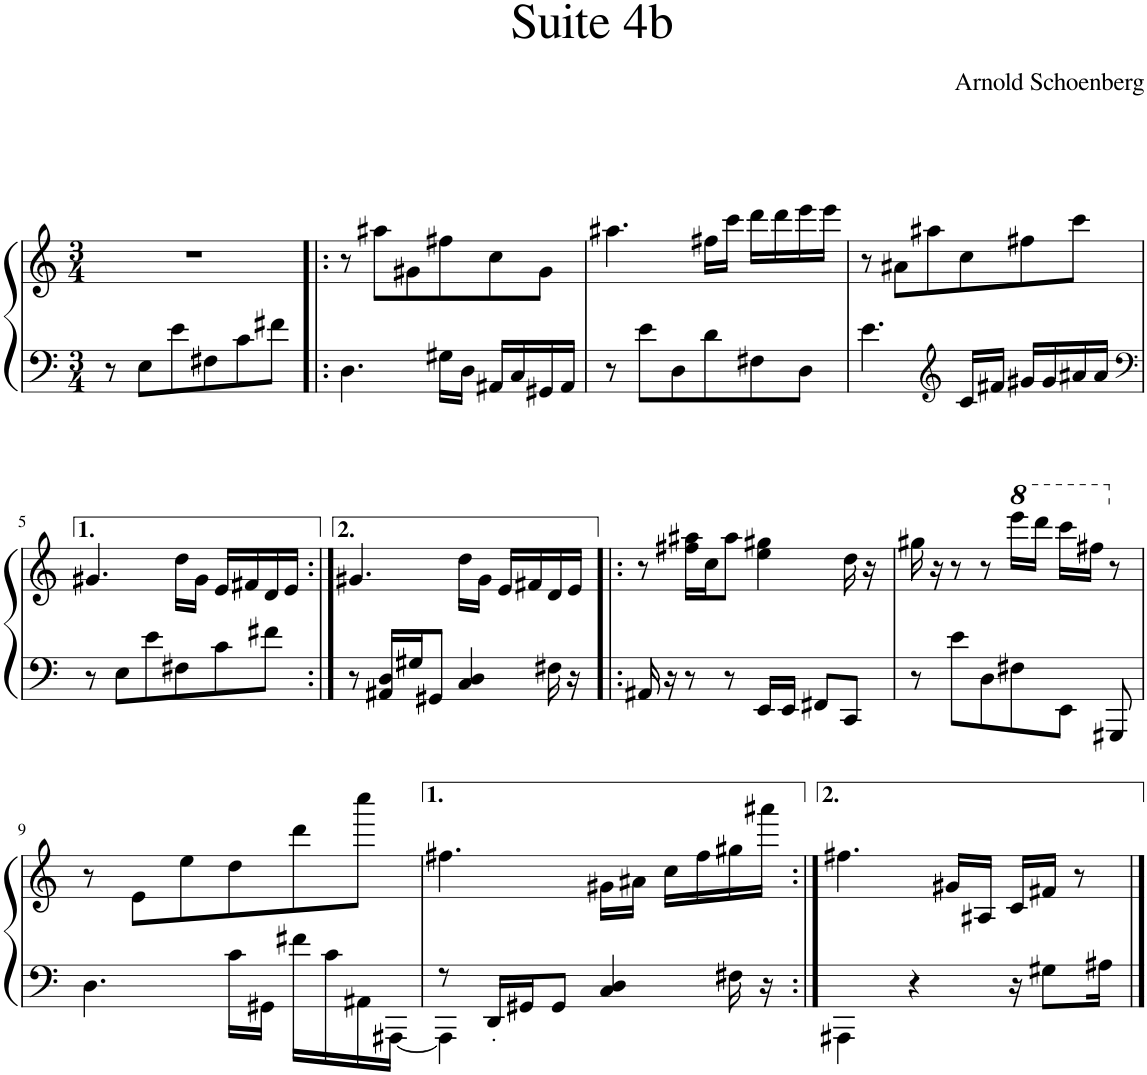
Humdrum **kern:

**kern	**text	**kern
*part1	*part1	*part1
*staff2	*staff2	*staff1
*I"Piano	*	*
*I'Pno.	*	*
*clefF4	*	*clefG2
*k[]	*	*k[]
*M3/4	*	*M3/4
=1	=1	=1
8r	.	2.r
8E\L	.	.
8e\	.	.
8F#X\	.	.
8c\	.	.
8f#X\J	.	.
=2!|:	=2!|:	=2!|:
4.D\	.	8r
.	.	8aa#X\L
.	.	8g#X\
16G#X\LL	.	8ff#X\
16D\JJ	.	.
16AA#X/LL	.	8cc\
16C/	.	.
16GG#X/	.	8g#\J
16AA#/JJ	.	.
=3	=3	=3
8r	.	4.aa#X\
8e\L	.	.
8D\	.	.
8d\	.	16ff#X\LL
.	.	16ccc\JJ
8F#X\	.	16ddd\LL
.	.	16ddd\
8D\J	.	16eee\
.	.	16eee\JJ
=4	=4	=4
4.e\	.	8r
.	.	8a#X\L
.	.	8aa#X\
*clefG2	*	*
16c/LL	.	8cc\
16f#X/JJ	.	.
16g#X/LL	.	8ff#X\
16g#/	.	.
16a#X/	.	8ccc\J
16a#/JJ	.	.
!!LO:LB:g=z
=5	=5	=5
*clefF4	*	*
8r	.	4.g#X/
8E\L	.	.
8e\	.	.
8F#X\	.	16dd\LL
.	.	16g#\JJ
8c\	.	16e/LL
.	.	16f#X/
8f#X\J	.	16d/
.	.	16e/JJ
=6:|!	=6:|!	=6:|!
8r	.	4.g#X/
16AA#X/ 16D/LL	.	.
16G#X/J	.	.
8GG#X/J	.	.
4C/ 4D/	.	16dd\LL
.	.	16g#\JJ
.	.	16e/LL
.	.	16f#X/
16F#X\	.	16d/
16r	.	16e/JJ
=7!|:	=7!|:	=7!|:
16AA#X/	.	8r
16r	.	.
8r	.	16ff#X\ 16aa#X\LL
.	.	16cc\J
8r	.	8aa#\J
16EE/LL	.	4ee\ 4gg#X\
16EE/JJ	.	.
8FF#X/L	.	.
8CC/J	.	16dd\
.	.	16r
=8	=8	=8
8r	.	16gg#X\
.	.	16r
8e\L	.	8r
8D\	.	8r
*	*	*8va
8F#X\	.	16eeee\LL
.	.	16dddd\JJ
8EE\J	.	16cccc\LL
.	.	16fff#X\JJ
*	*	*X8va
8GGG#X/	.	8r
!!LO:LB:g=z
=9	=9	=9
4.D\	.	8r
.	.	8e\L
.	.	8ee\
16c\LL	.	8dd\
16GG#X\JJ	.	.
16f#X\LL	.	8ddd\
16c\	.	.
16AA#X\	.	8cccc\J
[16AAA#X\JJ	.	.
=10	=10	=10
*^	*	*
8r	4AAA#\]	.	4.ff#X\
!	!	!LO:LY:b	!
16DD/LL	.	-.	.
16GG#X/J	.	.	.
8GG#/J	2ryy	.	.
4C/ 4D/	.	.	16g#X\LL
.	.	.	16a#X\JJ
.	.	.	16cc\LL
.	.	.	16ff#\
16F#X\	.	.	16gg#X\
16r	.	.	16aaa#X\JJ
*v	*v	*	*
=11:|!	=11:|!	=11:|!
4AAA#X\	.	4.ff#X\
4r	.	.
.	.	16g#X/LL
.	.	16A#X/JJ
16r	.	16c/LL
8G#X\L	.	16f#X/JJ
.	.	8r
16A#X\Jk	.	.
==	==	==
*-	*-	*-
